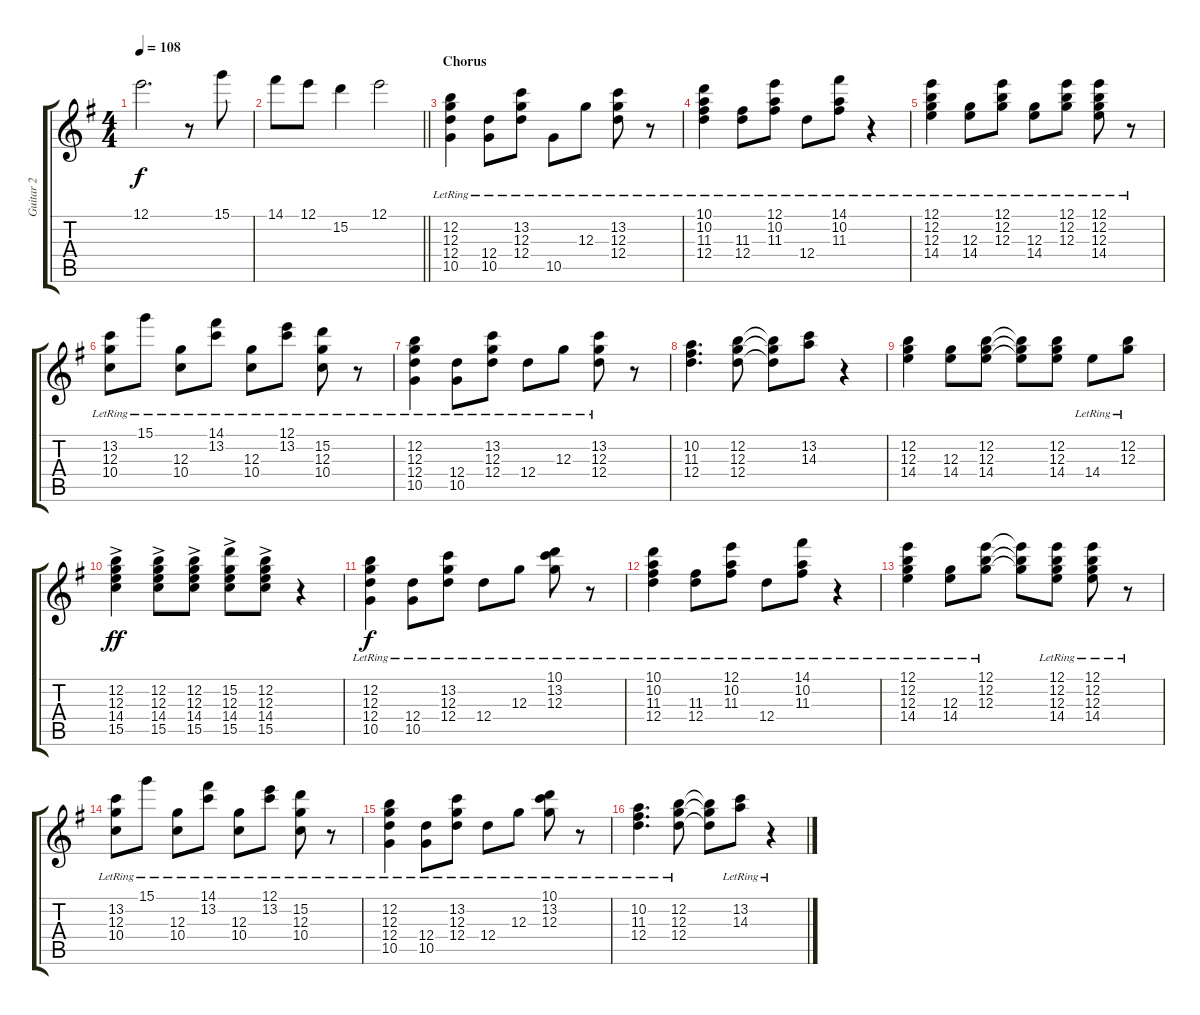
\track ("Guitar 2" "Guitar 2") {instrument electricguitarclean bank 255}
\staff {score tabs}
\tuning (E4 B3 G3 D3 A2 E2) {hide}
\ts (4 4)
\tempo 108
\clef g2
\ks g
12.1{t}.2{d dy f} r.8 15.1.8 |
\barLineRight lightlight
14.1.8 12.1.8 15.2.4 12.1.2 |
\section ("" "Chorus")
(12.2{lr} 12.3{lr} 12.4{lr} 10.5{lr}).4 (12.4{lr} 10.5{lr}).8 (13.2{lr} 12.3{lr} 12.4{lr}).8 10.5{lr}.8 12.3{lr}.8 (13.2{lr} 12.3{lr} 12.4{lr}).8 r.8 |
(10.1{lr} 10.2{lr} 11.3{lr} 12.4{lr}).4 (11.3{lr} 12.4{lr}).8 (12.1{lr} 10.2{lr} 11.3{lr}).8 12.4{lr}.8 (14.1{lr} 10.2{lr} 11.3{lr}).8 r.4 |
(12.1{lr} 12.2{lr} 12.3{lr} 14.4{lr}).4 (12.3{lr} 14.4{lr}).8 (12.1{lr} 12.2{lr} 12.3{lr}).8 (12.3{lr} 14.4{lr}).8 (12.1{lr} 12.2{lr} 12.3{lr}).8 (12.1{lr} 12.2{lr} 12.3{lr} 14.4{lr}).8 r.8 |
(13.2{lr} 12.3{lr} 10.4{lr}).8 15.1{lr}.8 (12.3{lr} 10.4{lr}).8 (14.1{lr} 13.2{lr}).8 (12.3{lr} 10.4{lr}).8 (12.1{lr} 13.2{lr}).8 (15.2{lr} 12.3{lr} 10.4{lr}).8 r.8 |
(12.2{lr} 12.3{lr} 12.4{lr} 10.5{lr}).4 (12.4{lr} 10.5{lr}).8 (13.2{lr} 12.3{lr} 12.4{lr}).8 12.4{lr}.8 12.3{lr}.8 (13.2{lr} 12.3{lr} 12.4{lr}).8 r.8 |
(10.2 11.3 12.4).4{d} (12.2 12.3 12.4).8 (12.2{t} 12.3{t} 12.4{t}).8 (13.2 14.3).8 r.4 |
(12.2 12.3 14.4).4 (12.3 14.4).8 (12.2 12.3 14.4).8 (12.2{t} 12.3{t} 14.4{t}).8 (12.2 12.3 14.4).8 14.4{lr}.8 (12.2{lr} 12.3{lr}).8 |
(12.2{ac} 12.3{ac} 14.4{ac} 15.5{ac}).4{dy ff} (12.2{ac} 12.3{ac} 14.4{ac} 15.5{ac}).8 (12.2{ac} 12.3{ac} 14.4{ac} 15.5{ac}).8 (15.2{ac} 12.3{ac} 14.4{ac} 15.5{ac}).8 (12.2{ac} 12.3{ac} 14.4{ac} 15.5{ac}).8 r.4 |
(12.2{lr} 12.3{lr} 12.4{lr} 10.5{lr}).4{dy f} (12.4{lr} 10.5{lr}).8 (13.2{lr} 12.3{lr} 12.4{lr}).8 12.4{lr}.8 12.3{lr}.8 (10.1{lr} 13.2{lr} 12.3{lr}).8 r.8 |
(10.1{lr} 10.2{lr} 11.3{lr} 12.4{lr}).4 (11.3{lr} 12.4{lr}).8 (12.1{lr} 10.2{lr} 11.3{lr}).8 12.4{lr}.8 (14.1{lr} 10.2{lr} 11.3{lr}).8 r.4 |
(12.1{lr} 12.2{lr} 12.3{lr} 14.4{lr}).4 (12.3{lr} 14.4{lr}).8 (12.1{lr} 12.2{lr} 12.3{lr}).8 (12.1{t} 12.2{t} 12.3{t}).8 (12.1{lr} 12.2{lr} 12.3{lr} 14.4{lr}).8 (12.1{lr} 12.2{lr} 12.3{lr} 14.4{lr}).8 r.8 |
(13.2{lr} 12.3{lr} 10.4{lr}).8 15.1{lr}.8 (12.3{lr} 10.4{lr}).8 (14.1{lr} 13.2{lr}).8 (12.3{lr} 10.4{lr}).8 (12.1{lr} 13.2{lr}).8 (15.2{lr} 12.3{lr} 10.4{lr}).8 r.8 |
(12.2{lr} 12.3{lr} 12.4{lr} 10.5{lr}).4 (12.4{lr} 10.5{lr}).8 (13.2{lr} 12.3{lr} 12.4{lr}).8 12.4{lr}.8 12.3{lr}.8 (10.1{lr} 13.2{lr} 12.3{lr}).8 r.8 |
(10.2{lr} 11.3{lr} 12.4{lr}).4{d} (12.2{lr} 12.3{lr} 12.4{lr}).8 (12.2{t} 12.3{t} 12.4{t}).8 (13.2{lr} 14.3{lr}).8 r.4
